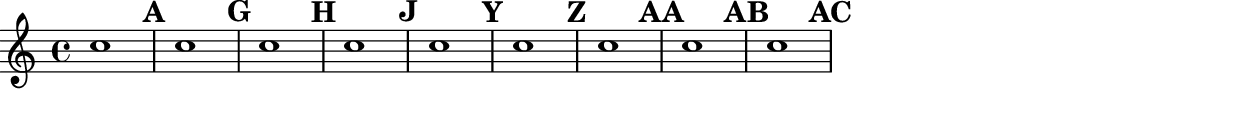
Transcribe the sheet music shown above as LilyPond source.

%% Generated by lilypond-book
%% Options: [exampleindent=10.16\mm,indent=0\mm,line-width=160\mm,paper-height=845.047\pt,paper-width=597.508\pt,papersize='(cons (* 597.508 pt) (* 845.047 pt))]
\include "lilypond-book-preamble.ly"


% ****************************************************************
% Start cut-&-pastable-section
% ****************************************************************

#(ly:set-option 'eps-box-padding 3.000000)



\paper {
  #(set-paper-size '(cons (* 597.508 pt) (* 845.047 pt)))
  indent = 0\mm
  line-width = 160\mm
  % offset the left padding, also add 1mm as lilypond creates cropped
  % images with a little space on the right
  line-width = #(- line-width (* mm  3.000000) (* mm 1))
}

\layout {
  
}




% ****************************************************************
% ly snippet:
% ****************************************************************
\sourcefilename "/lilypond-2.27.0/input/regression/rehearsal-mark-letter.ly"
\sourcefileline 0


\header {

  texidoc= "Rehearsal marks in letter style: the I is skipped, and
after Z, double letters are used.  The mark may be set with
@code{\\mark NUMBER}, or with @code{Score.rehearsalMark}."

}

\version "2.19.21"
\paper { ragged-right = ##t } 

\relative {
  c''1  \mark \default
  c1  \mark #7
  c1  \mark \default
  c1  \mark \default
  c1  \mark \default
  \set Score.rehearsalMark = #24
  c1  \mark \default
  c1  \mark \default
  c1  \mark \default
  c1  \mark \default
}



% ****************************************************************
% end ly snippet
% ****************************************************************
